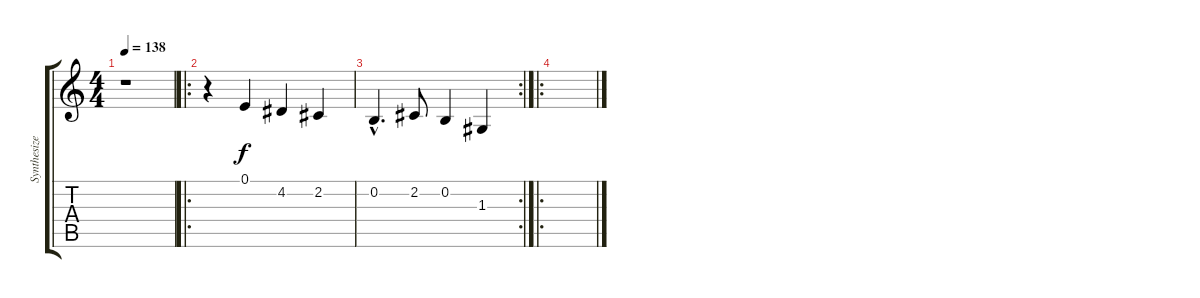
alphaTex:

\track ("Synthesizer" "Synthesize") {instrument harmonica}
\staff {score tabs}
\tuning (E4 B3 G3 D3 A2 E2) {hide}
\ts (4 4)
\tempo 138
\clef g2
\ks c
r.1{dy f instrument harmonica} |
\ro
r.4 0.1.4 4.2.4 2.2.4 |
\rc 2
0.2{hac}.4{d} 2.2.8 0.2.4 1.3.4 |
\ro
